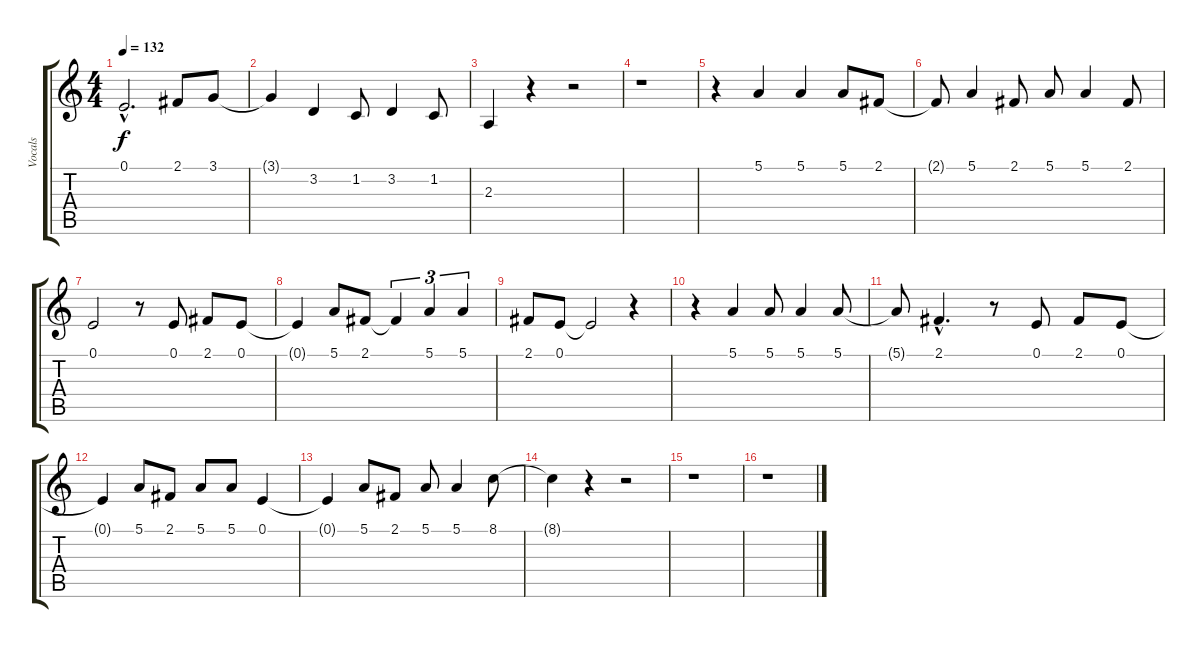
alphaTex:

\track ("Vocals" "Vocals") {instrument bassoon}
\staff {score tabs}
\tuning (E4 B3 G3 D3 A2 E2) {hide}
\ts (4 4)
\tempo 132
\clef g2
\ks c
0.1{hac t}.2{d dy f} 2.1.8 3.1.8 |
3.1{t}.4 3.2.4 1.2.8 3.2.4 1.2.8 |
2.3.4 r.4 r.2 |
r.1 |
r.4 5.1.4 5.1.4 5.1.8 2.1.8 |
2.1{t}.8 5.1.4 2.1.8 5.1.8 5.1.4 2.1.8 |
0.1.2 r.8 0.1.8 2.1.8 0.1.8 |
0.1{t}.4 5.1.8 2.1.8 2.1{t}.4{tu (3 2)} 5.1.4{tu (3 2)} 5.1.4{tu (3 2)} |
2.1.8 0.1.8 0.1{t}.2 r.4 |
r.4 5.1.4 5.1.8 5.1.4 5.1.8 |
5.1{t}.8 2.1{hac}.4{d} r.8 0.1.8 2.1.8 0.1.8 |
0.1{t}.4 5.1.8 2.1.8 5.1.8 5.1.8 0.1.4 |
0.1{t}.4 5.1.8 2.1.8 5.1.8 5.1.4 8.1.8 |
8.1{t}.4 r.4 r.2 |
r.1 |
r.1
